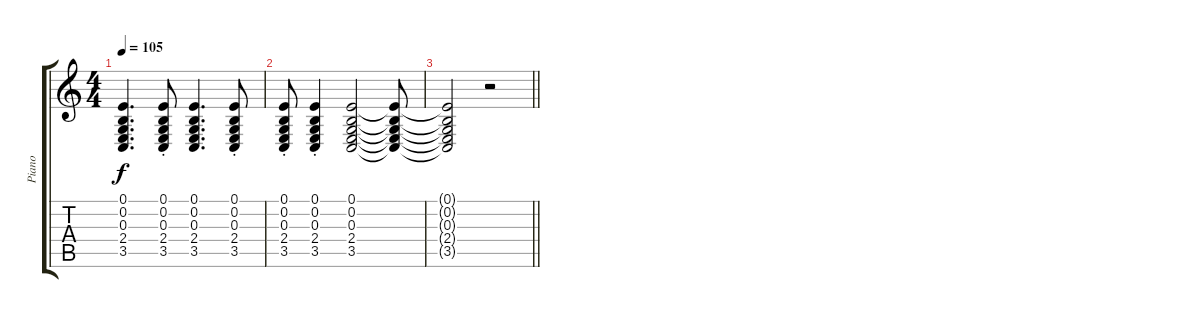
\track ("Piano" "Piano") {instrument acousticgrandpiano}
\staff {score tabs}
\tuning (E4 B3 G3 D3 A2 E2) {hide}
\ts (4 4)
\tempo 105
\clef g2
\ks c
(0.1 0.2 0.3 2.4 3.5).4{d dy f} (0.1{st} 0.2{st} 0.3{st} 2.4{st} 3.5).8 (0.1 0.2 0.3 2.4 3.5).4{d} (0.1{st} 0.2{st} 0.3{st} 2.4{st} 3.5).8 |
(0.1{st} 0.2{st} 0.3{st} 2.4{st} 3.5).8 (0.1{st} 0.2{st} 0.3{st} 2.4{st} 3.5).4 (0.1 0.2 0.3 2.4 3.5).2 (0.1{t} 0.2{t} 0.3{t} 2.4{t} 3.5{t}).8 |
\barLineRight lightlight
(0.1{t} 0.2{t} 0.3{t} 2.4{t} 3.5{t}).2 r.2
